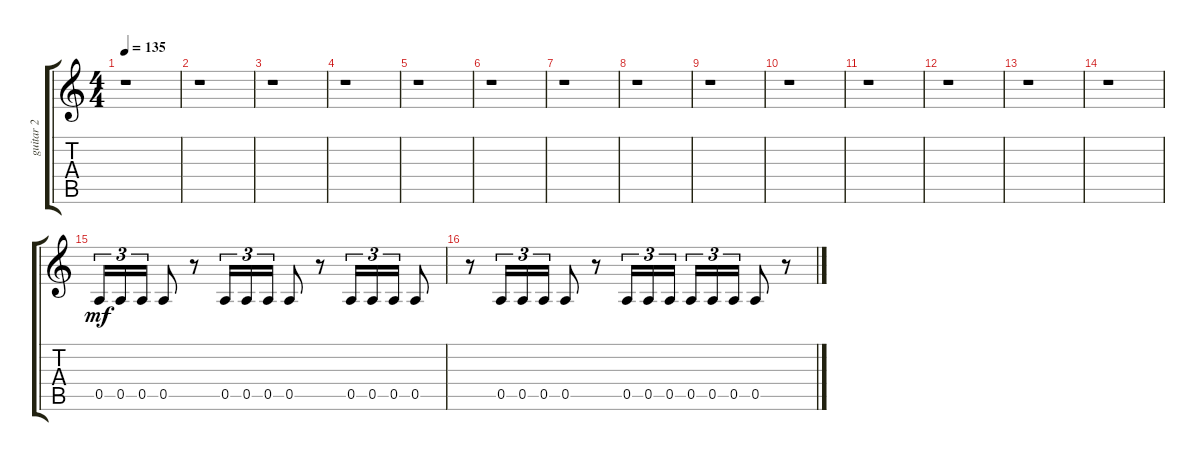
\track ("guitar 2" "guitar 2") {instrument distortionguitar}
\staff {score tabs}
\tuning (E4 B3 G3 D3 A2 E2) {hide}
\ts (4 4)
\tempo 135
\clef g2
\ks c
r.1{dy mf} |
r.1 |
r.1 |
r.1 |
r.1 |
r.1 |
r.1 |
r.1 |
r.1 |
r.1 |
r.1 |
r.1 |
r.1 |
r.1 |
0.5.16{tu (3 2)} 0.5.16{tu (3 2)} 0.5.16{tu (3 2)} 0.5.8 r.8 0.5.16{tu (3 2)} 0.5.16{tu (3 2)} 0.5.16{tu (3 2)} 0.5.8 r.8 0.5.16{tu (3 2)} 0.5.16{tu (3 2)} 0.5.16{tu (3 2)} 0.5.8 |
r.8 0.5.16{tu (3 2)} 0.5.16{tu (3 2)} 0.5.16{tu (3 2)} 0.5.8 r.8 0.5.16{tu (3 2)} 0.5.16{tu (3 2)} 0.5.16{tu (3 2) beam splitsecondary} 0.5.16{tu (3 2)} 0.5.16{tu (3 2)} 0.5.16{tu (3 2)} 0.5.8 r.8
